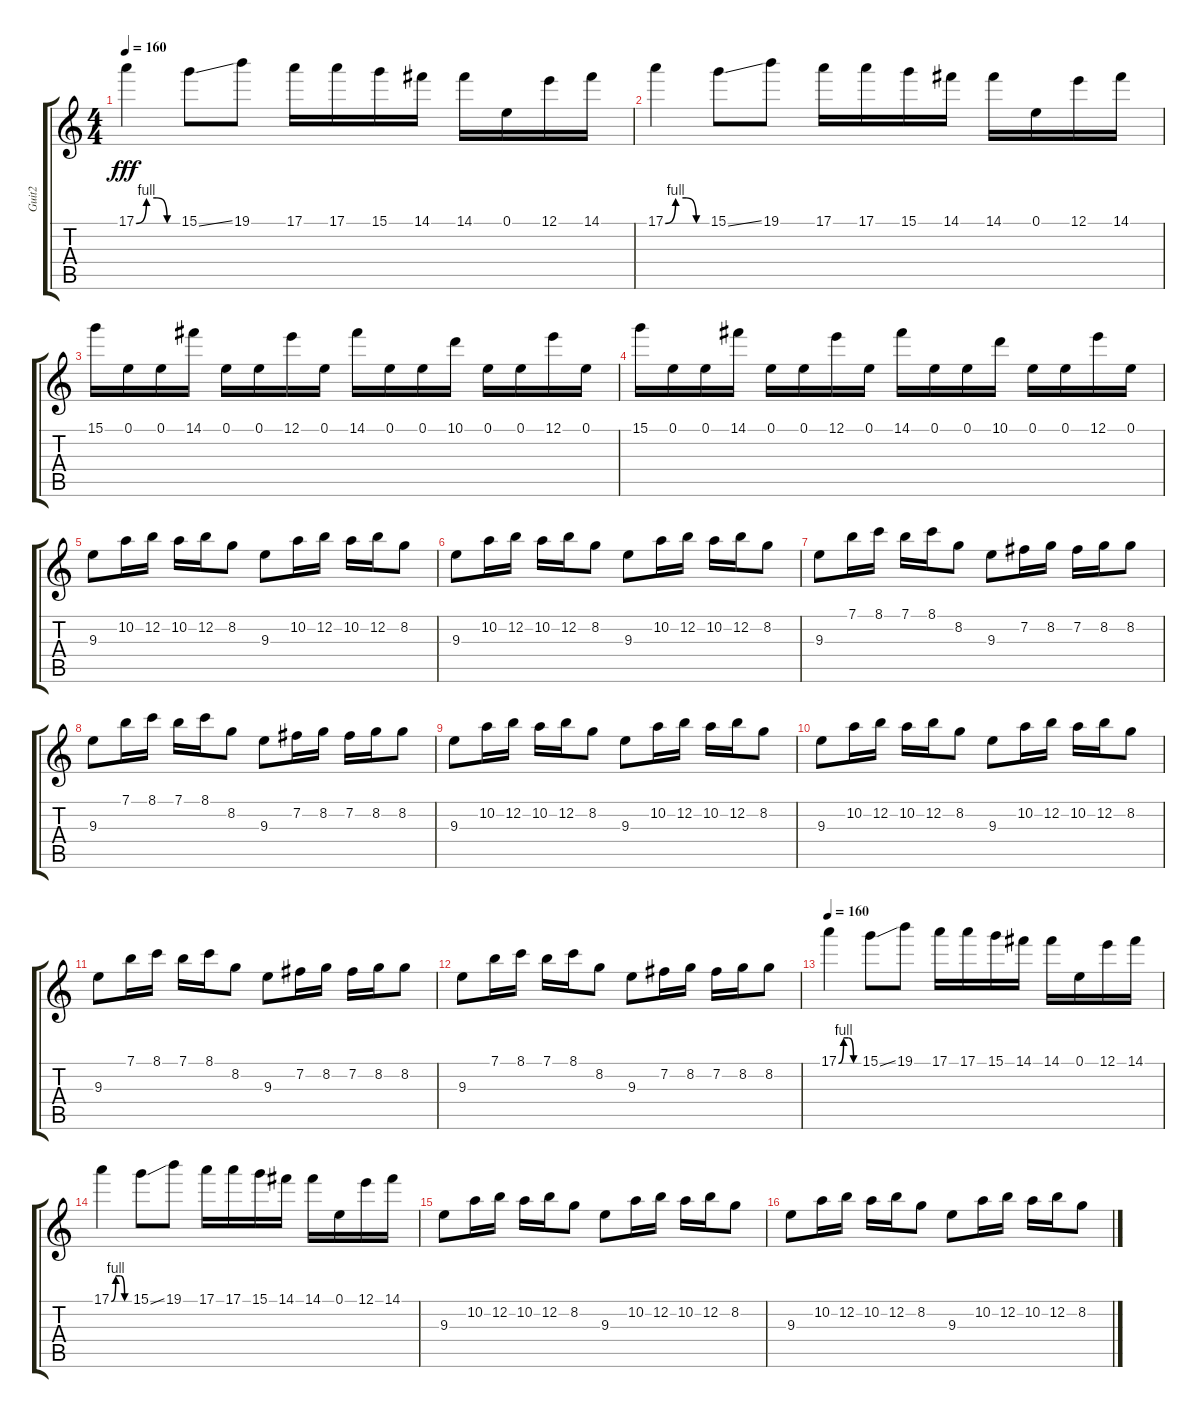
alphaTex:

\track ("Guit2" "Guit2") {instrument overdrivenguitar}
\staff {score tabs}
\tuning (E4 B3 G3 D3 A2 E2) {hide}
\ts (4 4)
\tempo 160
\clef g2
\ks c
17.1{be (custom 0 0 15 4 30 4 45 0 60 0)}.4{dy fff} 15.1{ss}.8 19.1.8 17.1.16 17.1.16 15.1.16 14.1.16 14.1.16 0.1.16 12.1.16 14.1.16 |
17.1{be (custom 0 0 15 4 30 4 45 0 60 0)}.4 15.1{ss}.8 19.1.8 17.1.16 17.1.16 15.1.16 14.1.16 14.1.16 0.1.16 12.1.16 14.1.16 |
15.1.16 0.1.16 0.1.16 14.1.16 0.1.16 0.1.16 12.1.16 0.1.16 14.1.16 0.1.16 0.1.16 10.1.16 0.1.16 0.1.16 12.1.16 0.1.16 |
15.1.16 0.1.16 0.1.16 14.1.16 0.1.16 0.1.16 12.1.16 0.1.16 14.1.16 0.1.16 0.1.16 10.1.16 0.1.16 0.1.16 12.1.16 0.1.16 |
9.3.8 10.2.16 12.2.16 10.2.16 12.2.16 8.2.8 9.3.8 10.2.16 12.2.16 10.2.16 12.2.16 8.2.8 |
9.3.8 10.2.16 12.2.16 10.2.16 12.2.16 8.2.8 9.3.8 10.2.16 12.2.16 10.2.16 12.2.16 8.2.8 |
9.3.8 7.1.16 8.1.16 7.1.16 8.1.16 8.2.8 9.3.8 7.2.16 8.2.16 7.2.16 8.2.16 8.2.8 |
9.3.8 7.1.16 8.1.16 7.1.16 8.1.16 8.2.8 9.3.8 7.2.16 8.2.16 7.2.16 8.2.16 8.2.8 |
9.3.8 10.2.16 12.2.16 10.2.16 12.2.16 8.2.8 9.3.8 10.2.16 12.2.16 10.2.16 12.2.16 8.2.8 |
9.3.8 10.2.16 12.2.16 10.2.16 12.2.16 8.2.8 9.3.8 10.2.16 12.2.16 10.2.16 12.2.16 8.2.8 |
9.3.8 7.1.16 8.1.16 7.1.16 8.1.16 8.2.8 9.3.8 7.2.16 8.2.16 7.2.16 8.2.16 8.2.8 |
9.3.8 7.1.16 8.1.16 7.1.16 8.1.16 8.2.8 9.3.8 7.2.16 8.2.16 7.2.16 8.2.16 8.2.8 |
\tempo 160
17.1{be (custom 0 0 15 4 30 4 45 0 60 0)}.4 15.1{ss}.8 19.1.8 17.1.16 17.1.16 15.1.16 14.1.16 14.1.16 0.1.16 12.1.16 14.1.16 |
17.1{be (custom 0 0 15 4 30 4 45 0 60 0)}.4 15.1{ss}.8 19.1.8 17.1.16 17.1.16 15.1.16 14.1.16 14.1.16 0.1.16 12.1.16 14.1.16 |
9.3.8 10.2.16 12.2.16 10.2.16 12.2.16 8.2.8 9.3.8 10.2.16 12.2.16 10.2.16 12.2.16 8.2.8 |
9.3.8 10.2.16 12.2.16 10.2.16 12.2.16 8.2.8 9.3.8 10.2.16 12.2.16 10.2.16 12.2.16 8.2.8
